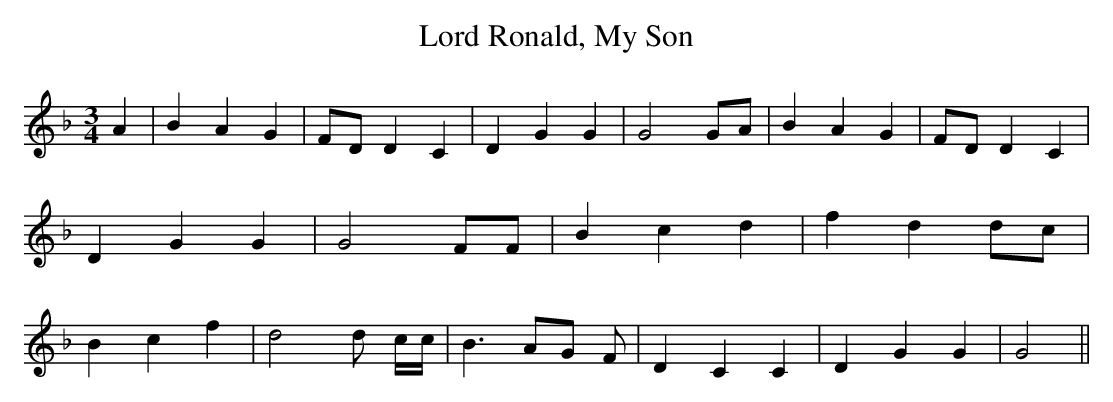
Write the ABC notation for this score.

X:1
T:Lord Ronald, My Son
M:3/4
L:1/4
K:F
 A| B A G| F/2D/2 D C| D G G| G2G/2-A/2| B A G| F/2D/2 D C| D G G|\
 G2 F/2F/2| B c d| f d d/2c/2| B c f| d2 d/2 c/4c/4| B3/2 A/2G/2 F/2|\
 D C C| D G G| G2||
